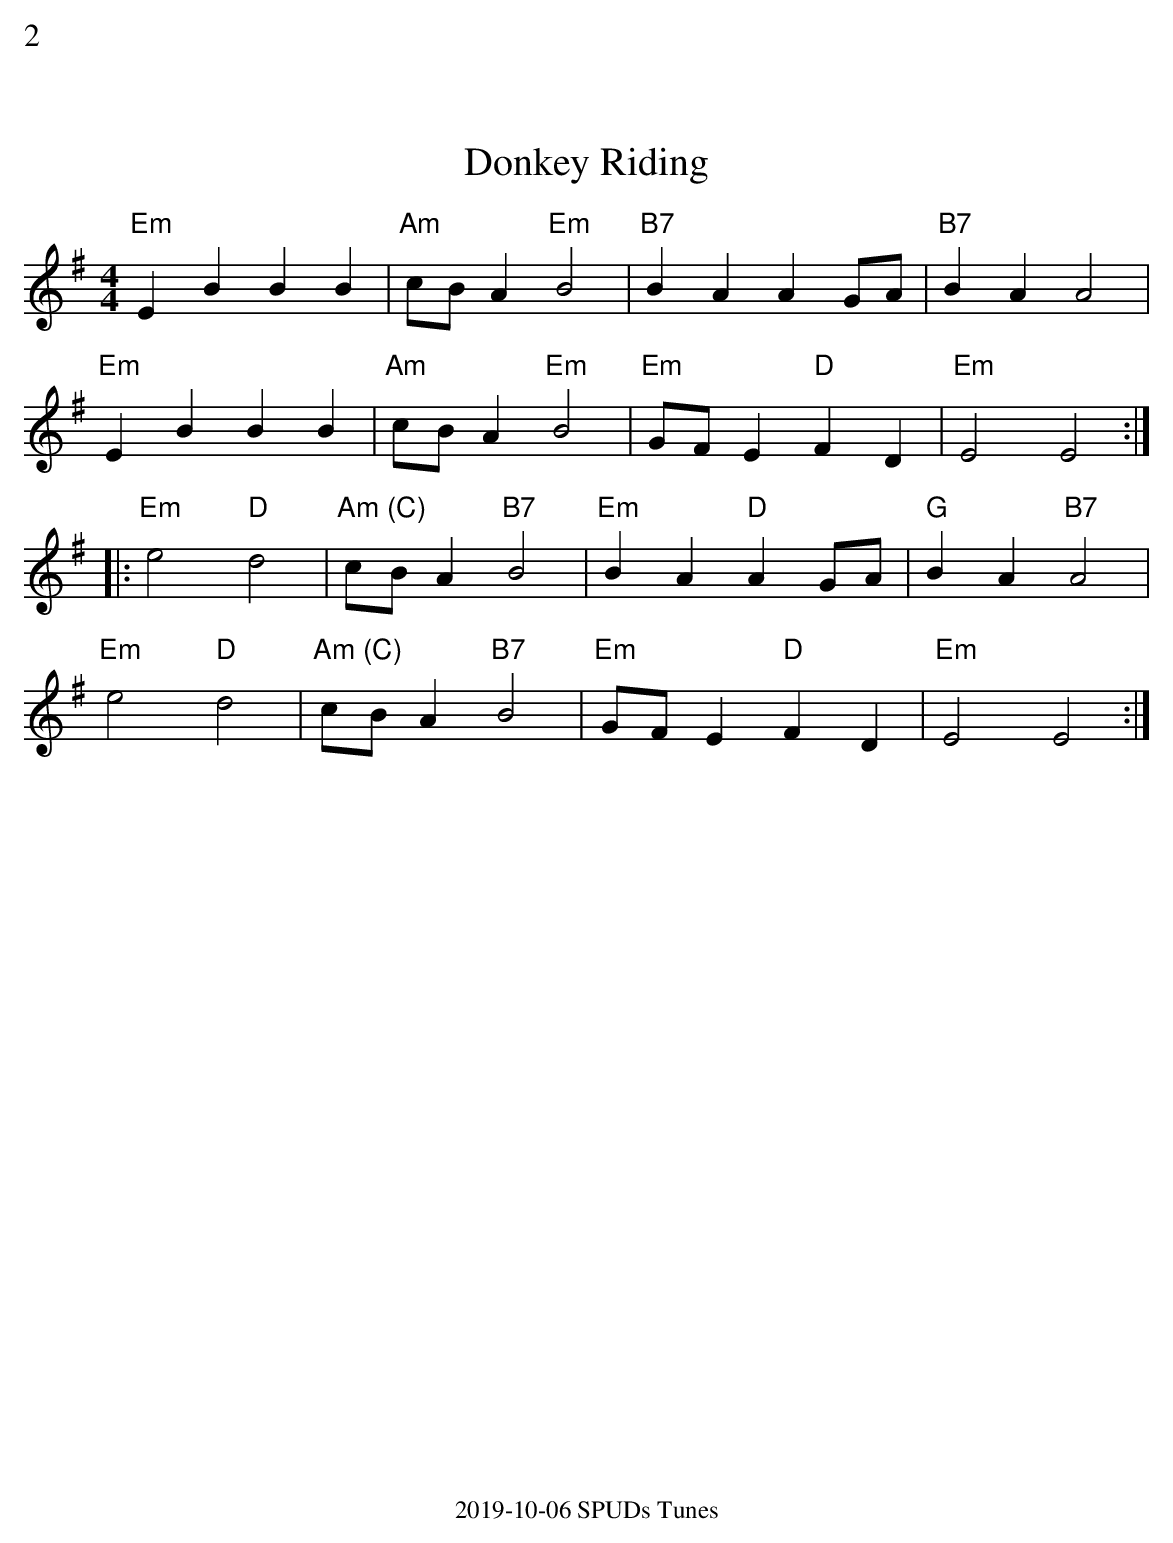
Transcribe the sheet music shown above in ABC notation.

X:1
%%text 2
T:Donkey Riding
M:4/4
K:Em
"Em"E2B2B2B2|"Am"cBA2"Em"B4|"B7"B2A2A2GA|"B7"B2A2A4|
"Em"E2B2B2B2|"Am"cBA2"Em"B4|"Em"GFE2"D"F2D2|"Em"E4E4:|
|:"Em"e4"D"d4|"Am (C)"cBA2"B7"B4|"Em"B2A2"D"A2GA|"G"B2A2"B7"A4|
"Em"e4"D"d4|"Am (C)"cBA2"B7"B4|"Em"GFE2"D"F2D2|"Em"E4E4:|
